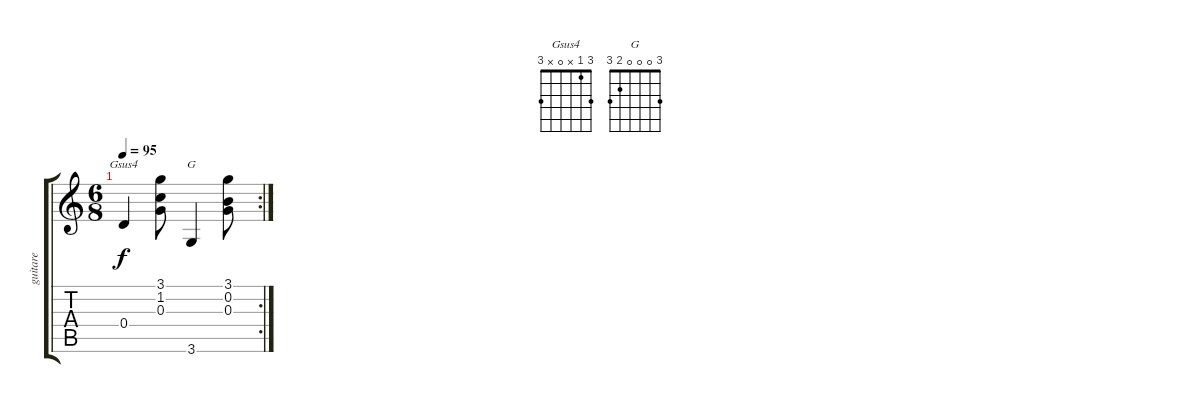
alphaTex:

\track ("guitare" "guitare") {instrument acousticguitarnylon}
\staff {score tabs}
\tuning (E4 B3 G3 D3 A2 E2) {hide}
\chord ("Gsus4" 3 1 x 0 x 3)
\chord ("G" 3 0 0 0 2 3)
\rc 2
\ts (6 8)
\tempo 95
\clef g2
\ks c
0.4.4{ch "Gsus4" dy f} (3.1 1.2 0.3).8 3.6.4{ch "G"} (3.1 0.2 0.3).8
